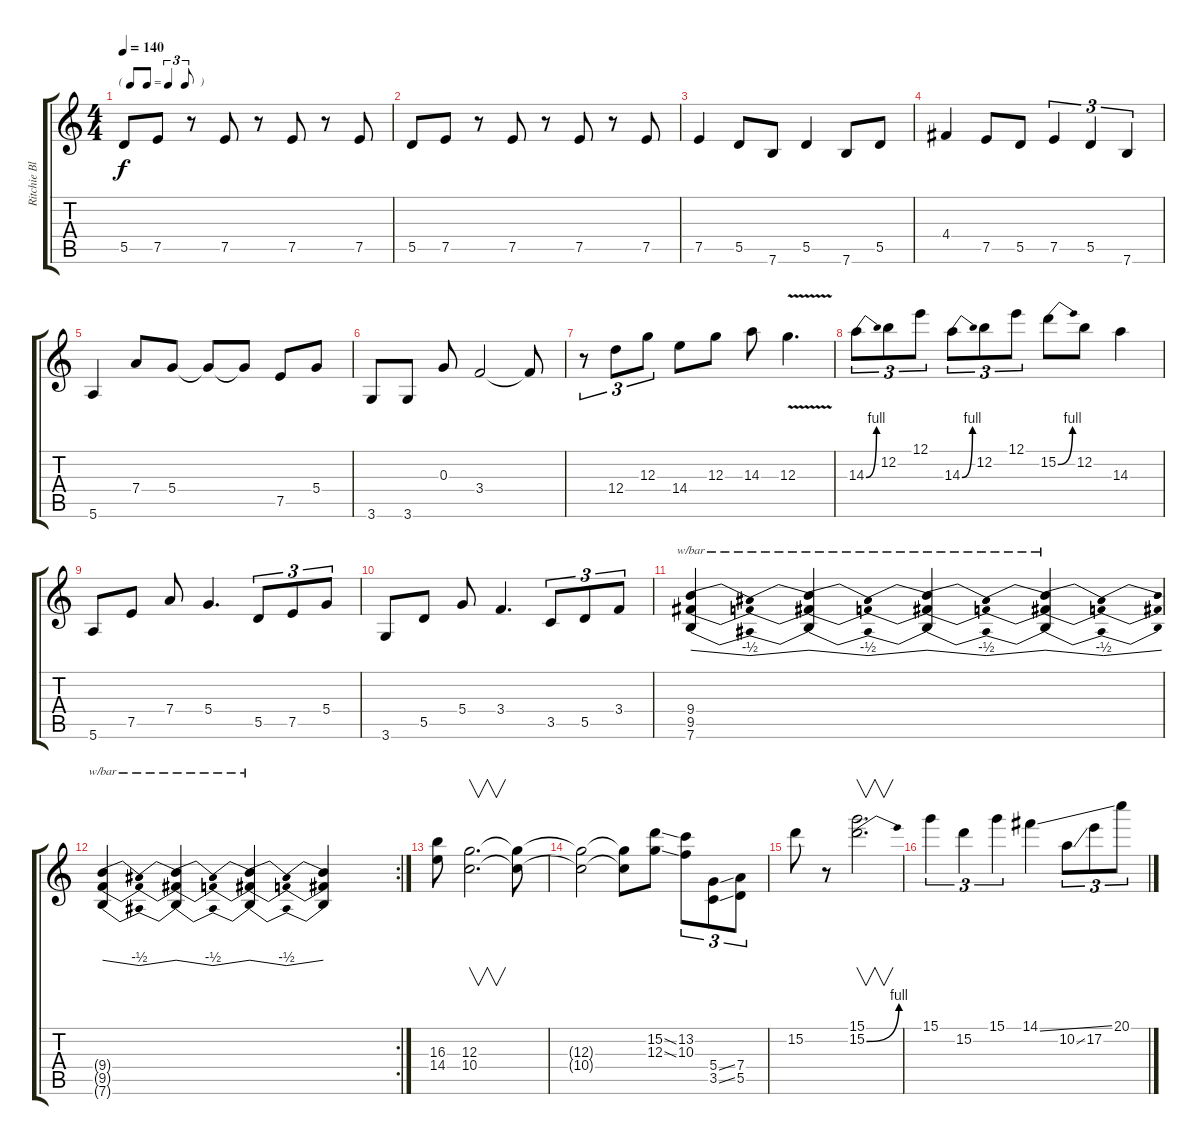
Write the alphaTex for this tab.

\track ("Ritchie Blackmore" "Ritchie Bl") {instrument overdrivenguitar}
\staff {score tabs}
\tuning (E4 B3 G3 D3 A2 E2) {hide}
\ts (4 4)
\tf triplet8th
\tempo 140
\clef g2
\ks c
5.5.8{dy f} 7.5.8 r.8 7.5.8 r.8 7.5.8 r.8 7.5.8 |
5.5.8 7.5.8 r.8 7.5.8 r.8 7.5.8 r.8 7.5.8 |
7.5.4 5.5.8 7.6.8 5.5.4 7.6.8 5.5.8 |
4.4.4 7.5.8 5.5.8 7.5.4{tu (3 2)} 5.5.4{tu (3 2)} 7.6.4{tu (3 2)} |
5.6.4 7.4.8 5.4.8 5.4{t}.8 5.4{t}.8 7.5.8 5.4.8 |
3.6.8 3.6.8 0.3.8 3.4.2 3.4{t}.8 |
r.8{tu (3 2)} 12.4.8{tu (3 2)} 12.3.8{tu (3 2)} 14.4.8 12.3.8 14.3.8 12.3{v}.4{d} |
14.3{be (bend 0 0 60 4)}.8{tu (3 2)} 12.2.8{tu (3 2)} 12.1.8{tu (3 2)} 14.3{be (bend 0 0 60 4)}.8{tu (3 2)} 12.2.8{tu (3 2)} 12.1.8{tu (3 2)} 15.2{be (bend 0 0 60 4)}.8 12.2.8 14.3.4 |
5.6.8 7.5.8 7.4.8 5.4.4{d} 5.5.8{tu (3 2)} 7.5.8{tu (3 2)} 5.4.8{tu (3 2)} |
3.6.8 5.5.8 5.4.8 3.4.4{d} 3.5.8{tu (3 2)} 5.5.8{tu (3 2)} 3.4.8{tu (3 2)} |
(9.4 9.5 7.6).4{tbe (dip default 0 0 30 -2 60 0)} (9.4{t} 9.5{t} 7.6{t}).4{tbe (dip default 0 0 30 -2 60 0)} (9.4{t} 9.5{t} 7.6{t}).4{tbe (dip default 0 0 30 -2 60 0)} (9.4{t} 9.5{t} 7.6{t}).4{tbe (dip default 0 0 30 -2 60 0)} |
\rc 2
(9.4{t} 9.5{t} 7.6{t}).4{tbe (dip default 0 0 30 -2 60 0)} (9.4{t} 9.5{t} 7.6{t}).4{tbe (dip default 0 0 30 -2 60 0)} (9.4{t} 9.5{t} 7.6{t}).4{tbe (dip default 0 0 30 -2 60 0)} (9.4{t} 9.5{t} 7.6{t}).4 |
(16.3 14.4).8{volume 16} (12.3 10.4).2{v d} (12.3{t} 10.4{t}).8 |
(12.3{t} 10.4{t}).2 (12.3{t} 10.4{t}).8 (15.2{ss} 12.3{ss}).8 (13.2 10.3).8{tu (3 2)} (5.4{ss} 3.5{ss}).8{tu (3 2)} (7.4 5.5).8{tu (3 2)} |
15.2.8 r.8 (15.1 15.2{be (bend 0 0 60 4)}).2{v d} |
15.1.4{tu (3 2)} 15.2.4{tu (3 2)} 15.1.4{tu (3 2)} 14.1{ss}.4 10.2{ss}.8{tu (3 2)} 17.2.8{tu (3 2)} 20.1.8{tu (3 2)}
